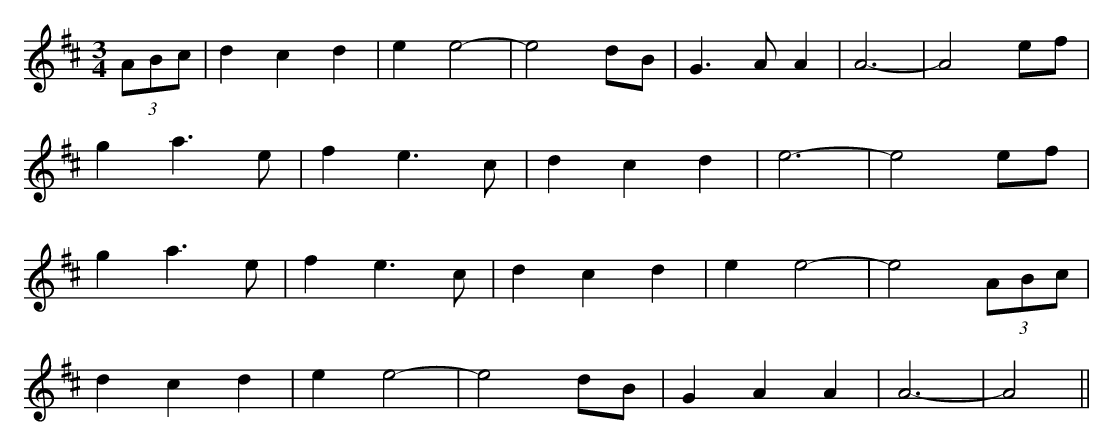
X:1
M:3/4
K:D
(3ABc|d2c2d2|e2e4-|e4dB|G2>A2A2|A6-|A4 ef|
g2a2>e2|f2e2>c2|d2c2d2|e6-|e4 ef|
g2a2>e2|f2e2>c2|d2c2d2|e2e4-|e4 (3ABc|
d2c2d2|e2e4-|e4 dB|G2A2A2|A6-|A4||
